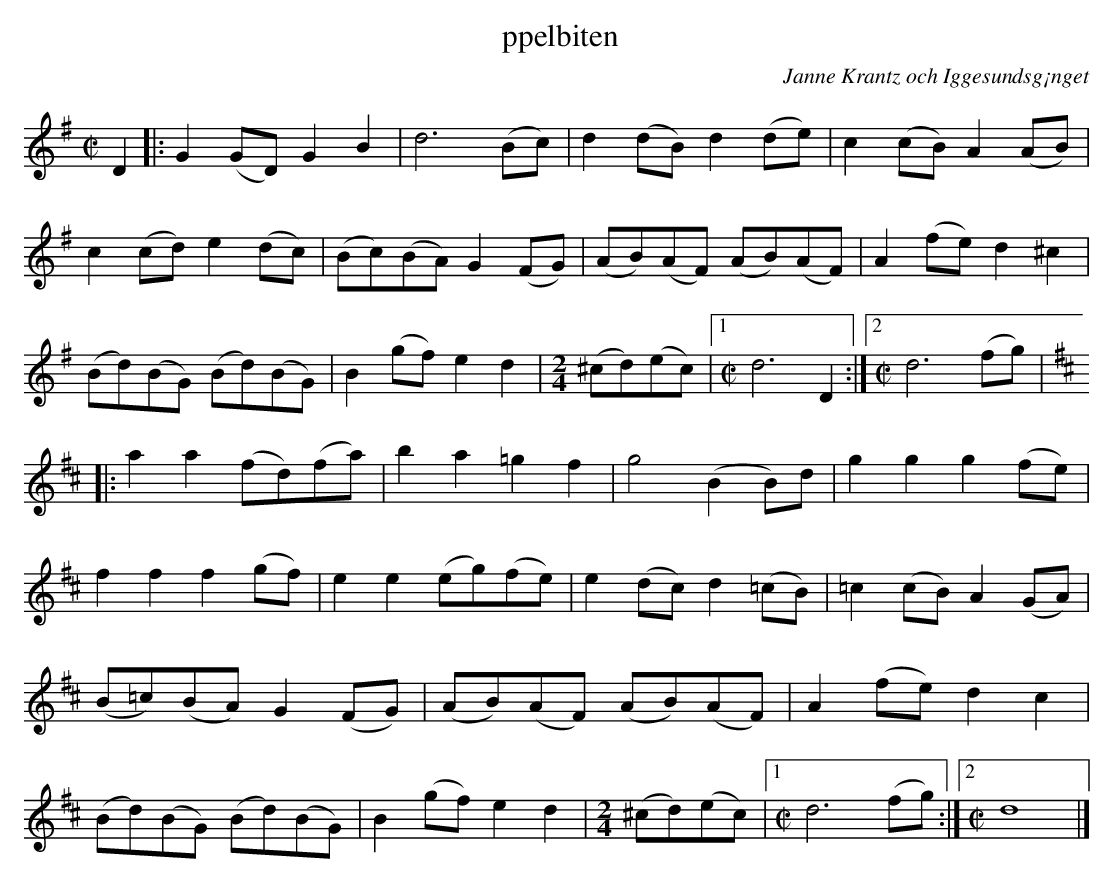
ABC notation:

X:1
T: ppelbiten
C:Janne Krantz och Iggesundsg¡nget
M:C|
L:1/8
K:G
D2 |: G2(GD) G2B2 | d6     (Bc) | d2(dB) d2(de) | c2(cB) A2(AB) |
c2(cd) e2(dc) | (Bc)(BA) G2(FG) | (AB)(AF) (AB)(AF) | A2(fe) d2^c2 |
(Bd)(BG) (Bd)(BG) | B2(gf) e2d2 | [M:2/4] (^cd)(ec) |1 [M:C|] d6 D2 :|2 [M:C|] d6 (fg) |
[K:D] |: a2a2 (fd)(fa) | b2a2=g2f2 | g4 (B2B)d | g2g2 g2(fe) |
f2f2 f2(gf) | e2e2 (eg)(fe) | e2(dc) d2(=cB) | =c2(cB) A2(GA) |
(B=c)(BA) G2(FG) | (AB)(AF) (AB)(AF) | A2(fe) d2c2 |
(Bd)(BG) (Bd)(BG) | B2(gf) e2d2 | [M:2/4] (^cd)(ec) |1 [M:C|] d6 (fg) :|2 [M:C|] d8 |]
